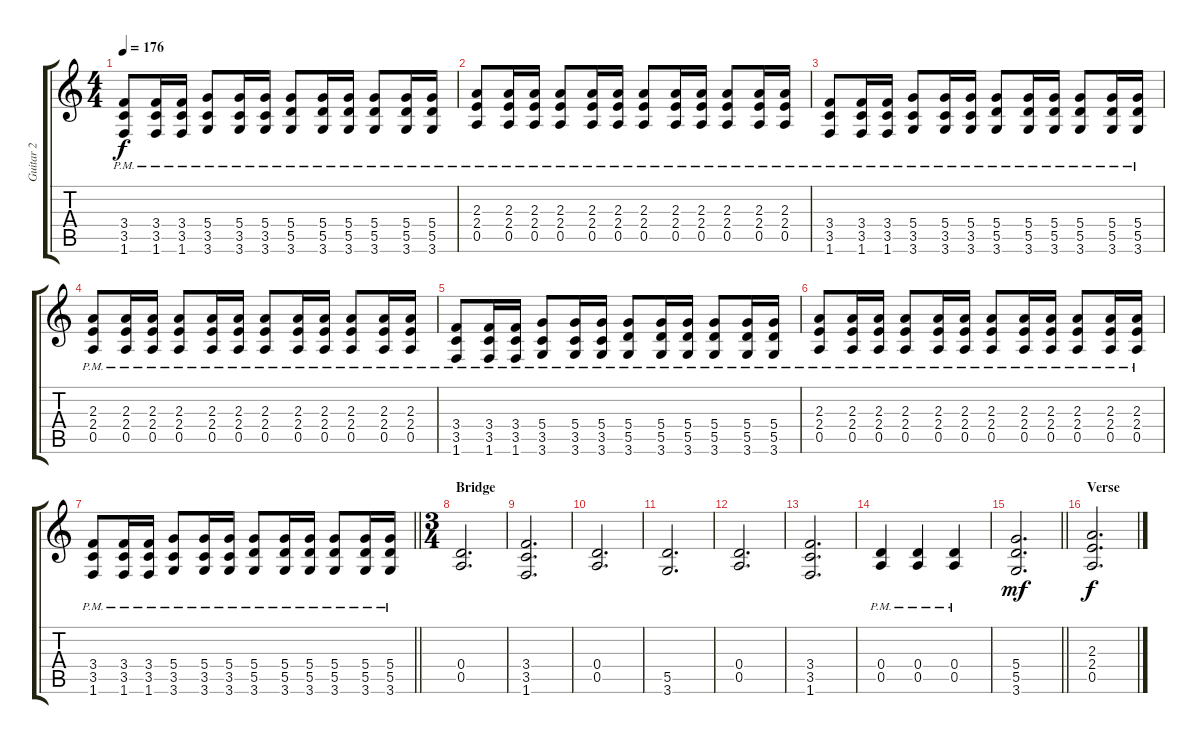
\track ("Guitar 2" "Guitar 2") {instrument distortionguitar}
\staff {score tabs}
\tuning (E4 B3 G3 D3 A2 E2) {hide}
\ts (4 4)
\tempo 176
\clef g2
\ks c
(3.4{pm} 3.5{pm} 1.6{pm}).8{dy f} (3.4{pm} 3.5{pm} 1.6{pm}).16 (3.4{pm} 3.5{pm} 1.6{pm}).16 (5.4{pm} 3.5{pm} 3.6{pm}).8 (5.4{pm} 3.5{pm} 3.6{pm}).16 (5.4{pm} 3.5{pm} 3.6{pm}).16 (5.4{pm} 5.5{pm} 3.6{pm}).8 (5.4{pm} 5.5{pm} 3.6{pm}).16 (5.4{pm} 5.5{pm} 3.6{pm}).16 (5.4{pm} 5.5{pm} 3.6{pm}).8 (5.4{pm} 5.5{pm} 3.6{pm}).16 (5.4{pm} 5.5{pm} 3.6{pm}).16 |
(2.3{pm} 2.4{pm} 0.5{pm}).8 (2.3{pm} 2.4{pm} 0.5{pm}).16 (2.3{pm} 2.4{pm} 0.5{pm}).16 (2.3{pm} 2.4{pm} 0.5{pm}).8 (2.3{pm} 2.4{pm} 0.5{pm}).16 (2.3{pm} 2.4{pm} 0.5{pm}).16 (2.3{pm} 2.4{pm} 0.5{pm}).8 (2.3{pm} 2.4{pm} 0.5{pm}).16 (2.3{pm} 2.4{pm} 0.5{pm}).16 (2.3{pm} 2.4{pm} 0.5{pm}).8 (2.3{pm} 2.4{pm} 0.5{pm}).16 (2.3{pm} 2.4{pm} 0.5{pm}).16 |
(3.4{pm} 3.5{pm} 1.6{pm}).8 (3.4{pm} 3.5{pm} 1.6{pm}).16 (3.4{pm} 3.5{pm} 1.6{pm}).16 (5.4{pm} 3.5{pm} 3.6{pm}).8 (5.4{pm} 3.5{pm} 3.6{pm}).16 (5.4{pm} 3.5{pm} 3.6{pm}).16 (5.4{pm} 5.5{pm} 3.6{pm}).8 (5.4{pm} 5.5{pm} 3.6{pm}).16 (5.4{pm} 5.5{pm} 3.6{pm}).16 (5.4{pm} 5.5{pm} 3.6{pm}).8 (5.4{pm} 5.5{pm} 3.6{pm}).16 (5.4{pm} 5.5{pm} 3.6{pm}).16 |
(2.3{pm} 2.4{pm} 0.5{pm}).8 (2.3{pm} 2.4{pm} 0.5{pm}).16 (2.3{pm} 2.4{pm} 0.5{pm}).16 (2.3{pm} 2.4{pm} 0.5{pm}).8 (2.3{pm} 2.4{pm} 0.5{pm}).16 (2.3{pm} 2.4{pm} 0.5{pm}).16 (2.3{pm} 2.4{pm} 0.5{pm}).8 (2.3{pm} 2.4{pm} 0.5{pm}).16 (2.3{pm} 2.4{pm} 0.5{pm}).16 (2.3{pm} 2.4{pm} 0.5{pm}).8 (2.3{pm} 2.4{pm} 0.5{pm}).16 (2.3{pm} 2.4{pm} 0.5{pm}).16 |
(3.4{pm} 3.5{pm} 1.6{pm}).8 (3.4{pm} 3.5{pm} 1.6{pm}).16 (3.4{pm} 3.5{pm} 1.6{pm}).16 (5.4{pm} 3.5{pm} 3.6{pm}).8 (5.4{pm} 3.5{pm} 3.6{pm}).16 (5.4{pm} 3.5{pm} 3.6{pm}).16 (5.4{pm} 5.5{pm} 3.6{pm}).8 (5.4{pm} 5.5{pm} 3.6{pm}).16 (5.4{pm} 5.5{pm} 3.6{pm}).16 (5.4{pm} 5.5{pm} 3.6{pm}).8 (5.4{pm} 5.5{pm} 3.6{pm}).16 (5.4{pm} 5.5{pm} 3.6{pm}).16 |
(2.3{pm} 2.4{pm} 0.5{pm}).8 (2.3{pm} 2.4{pm} 0.5{pm}).16 (2.3{pm} 2.4{pm} 0.5{pm}).16 (2.3{pm} 2.4{pm} 0.5{pm}).8 (2.3{pm} 2.4{pm} 0.5{pm}).16 (2.3{pm} 2.4{pm} 0.5{pm}).16 (2.3{pm} 2.4{pm} 0.5{pm}).8 (2.3{pm} 2.4{pm} 0.5{pm}).16 (2.3{pm} 2.4{pm} 0.5{pm}).16 (2.3{pm} 2.4{pm} 0.5{pm}).8 (2.3{pm} 2.4{pm} 0.5{pm}).16 (2.3{pm} 2.4{pm} 0.5{pm}).16 |
\barLineRight lightlight
(3.4{pm} 3.5{pm} 1.6{pm}).8 (3.4{pm} 3.5{pm} 1.6{pm}).16 (3.4{pm} 3.5{pm} 1.6{pm}).16 (5.4{pm} 3.5{pm} 3.6{pm}).8 (5.4{pm} 3.5{pm} 3.6{pm}).16 (5.4{pm} 3.5{pm} 3.6{pm}).16 (5.4{pm} 5.5{pm} 3.6{pm}).8 (5.4{pm} 5.5{pm} 3.6{pm}).16 (5.4{pm} 5.5{pm} 3.6{pm}).16 (5.4{pm} 5.5{pm} 3.6{pm}).8 (5.4{pm} 5.5{pm} 3.6{pm}).16 (5.4{pm} 5.5{pm} 3.6{pm}).16 |
\ts (3 4)
\section ("" "Bridge")
(0.4 0.5).2{d} |
(3.4 3.5 1.6).2{d} |
(0.4 0.5).2{d} |
(5.5 3.6).2{d} |
(0.4 0.5).2{d} |
(3.4 3.5 1.6).2{d} |
(0.4{pm} 0.5{pm}).4 (0.4{pm} 0.5{pm}).4 (0.4{pm} 0.5{pm}).4 |
\barLineRight lightlight
(5.4 5.5 3.6).2{d dy mf} |
\section ("" "Verse")
(2.3 2.4 0.5).2{d dy f}
